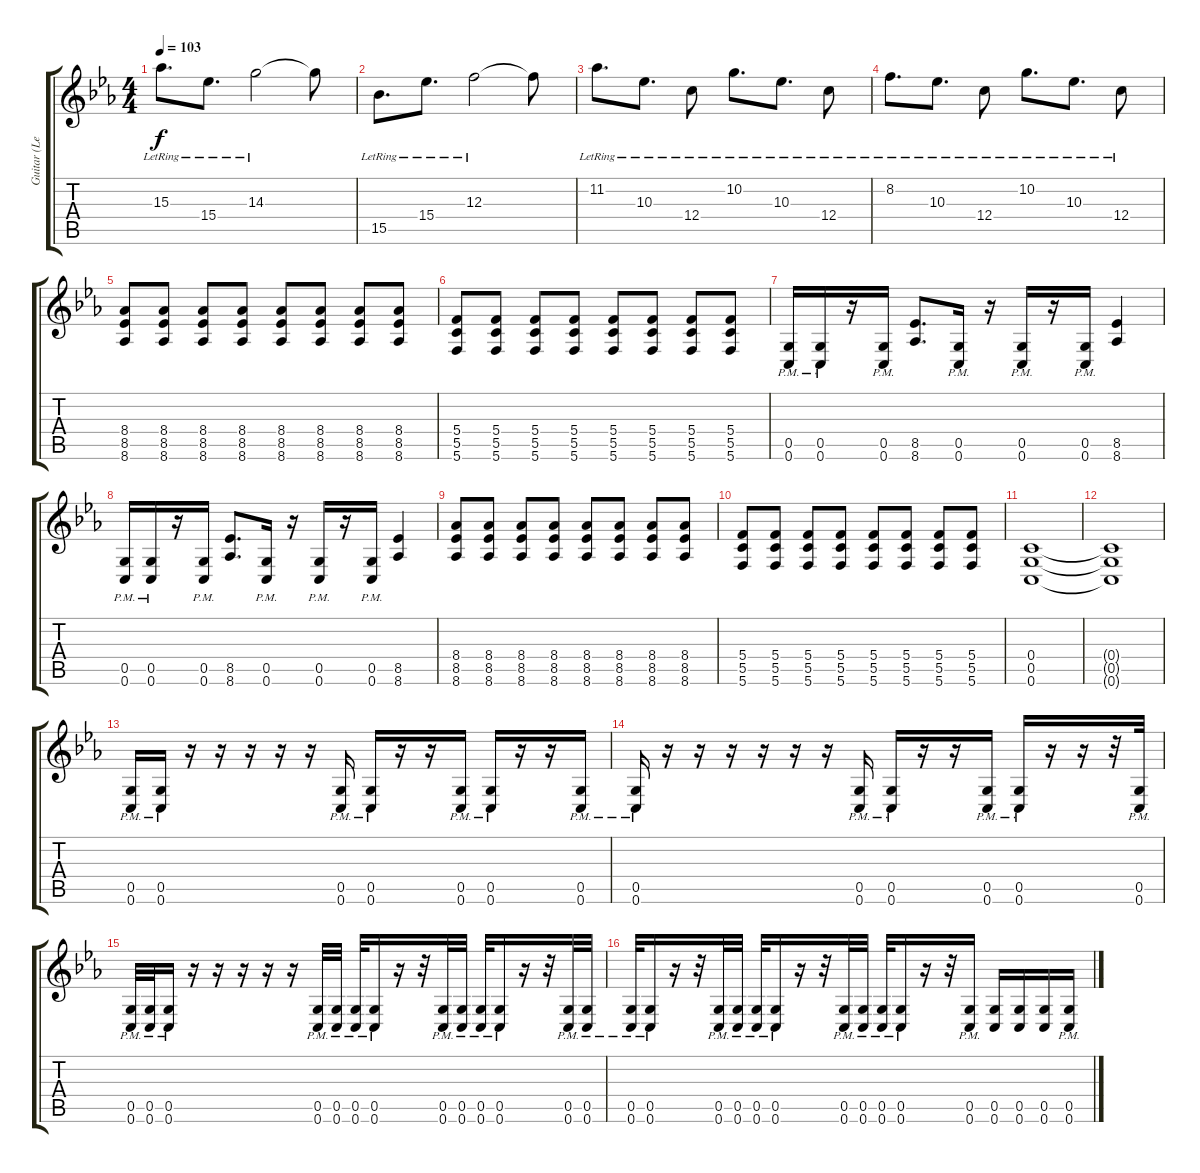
\track ("Guitar (Left)" "Guitar (Le") {instrument distortionguitar}
\staff {score tabs}
\tuning (D4 A3 F3 C3 G2 C2) {hide}
\ts (4 4)
\tempo 103
\clef g2
\ks cminor
15.3{lr}.8{d dy f} 15.4{lr}.8{d} 14.3{lr}.2 14.3{t}.8 |
15.5{lr}.8{d} 15.4{lr}.8{d} 12.3{lr}.2 12.3{t}.8 |
11.2{lr}.8{d} 10.3{lr}.8{d} 12.4{lr}.8 10.2{lr}.8{d} 10.3{lr}.8{d} 12.4{lr}.8 |
8.2{lr}.8{d} 10.3{lr}.8{d} 12.4{lr}.8 10.2{lr}.8{d} 10.3{lr}.8{d} 12.4{lr}.8 |
(8.4 8.5 8.6).8 (8.4 8.5 8.6).8 (8.4 8.5 8.6).8 (8.4 8.5 8.6).8 (8.4 8.5 8.6).8 (8.4 8.5 8.6).8 (8.4 8.5 8.6).8 (8.4 8.5 8.6).8 |
(5.4 5.5 5.6).8 (5.4 5.5 5.6).8 (5.4 5.5 5.6).8 (5.4 5.5 5.6).8 (5.4 5.5 5.6).8 (5.4 5.5 5.6).8 (5.4 5.5 5.6).8 (5.4 5.5 5.6).8 |
(0.5{pm} 0.6{pm}).16 (0.5{pm} 0.6{pm}).16 r.16 (0.5{pm} 0.6{pm}).16 (8.5 8.6).8{d} (0.5{pm} 0.6{pm}).16 r.16 (0.5{pm} 0.6{pm}).16 r.16 (0.5{pm} 0.6{pm}).16 (8.5 8.6).4 |
(0.5{pm} 0.6{pm}).16 (0.5{pm} 0.6{pm}).16 r.16 (0.5{pm} 0.6{pm}).16 (8.5 8.6).8{d} (0.5{pm} 0.6{pm}).16 r.16 (0.5{pm} 0.6{pm}).16 r.16 (0.5{pm} 0.6{pm}).16 (8.5 8.6).4 |
(8.4 8.5 8.6).8 (8.4 8.5 8.6).8 (8.4 8.5 8.6).8 (8.4 8.5 8.6).8 (8.4 8.5 8.6).8 (8.4 8.5 8.6).8 (8.4 8.5 8.6).8 (8.4 8.5 8.6).8 |
(5.4 5.5 5.6).8 (5.4 5.5 5.6).8 (5.4 5.5 5.6).8 (5.4 5.5 5.6).8 (5.4 5.5 5.6).8 (5.4 5.5 5.6).8 (5.4 5.5 5.6).8 (5.4 5.5 5.6).8 |
(0.4 0.5 0.6).1 |
(0.4{t} 0.5{t} 0.6{t}).1 |
(0.5{pm} 0.6{pm}).16 (0.5{pm} 0.6{pm}).16 r.16 r.16 r.16 r.16 r.16 (0.5{pm} 0.6{pm}).16 (0.5{pm} 0.6{pm}).16 r.16 r.16 (0.5{pm} 0.6{pm}).16 (0.5{pm} 0.6{pm}).16 r.16 r.16 (0.5{pm} 0.6{pm}).16 |
(0.5{pm} 0.6{pm}).16 r.16 r.16 r.16 r.16 r.16 r.16 (0.5{pm} 0.6{pm}).16 (0.5{pm} 0.6{pm}).16 r.16 r.16 (0.5{pm} 0.6{pm}).16 (0.5{pm} 0.6{pm}).16 r.16 r.16 r.32 (0.5{pm} 0.6{pm}).32 |
(0.5{pm} 0.6{pm}).32 (0.5{pm} 0.6{pm}).32 (0.5{pm} 0.6{pm}).16 r.16 r.16 r.16 r.16 r.16 (0.5{pm} 0.6{pm}).32 (0.5{pm} 0.6{pm}).32 (0.5{pm} 0.6{pm}).32 (0.5{pm} 0.6{pm}).16 r.16 r.32 (0.5{pm} 0.6{pm}).32 (0.5{pm} 0.6{pm}).32 (0.5{pm} 0.6{pm}).32 (0.5{pm} 0.6{pm}).16 r.16 r.32 (0.5{pm} 0.6{pm}).32 (0.5{pm} 0.6{pm}).32 |
(0.5{pm} 0.6{pm}).32 (0.5{pm} 0.6{pm}).16 r.16 r.32 (0.5{pm} 0.6{pm}).32 (0.5{pm} 0.6{pm}).32 (0.5{pm} 0.6{pm}).32 (0.5{pm} 0.6{pm}).16 r.16 r.32 (0.5{pm} 0.6{pm}).32 (0.5{pm} 0.6{pm}).32 (0.5{pm} 0.6{pm}).32 (0.5{pm} 0.6{pm}).16 r.16 r.32 (0.5{pm} 0.6{pm}).16 (0.5 0.6).16 (0.5 0.6).16 (0.5 0.6).16 (0.5{pm} 0.6{pm}).16
